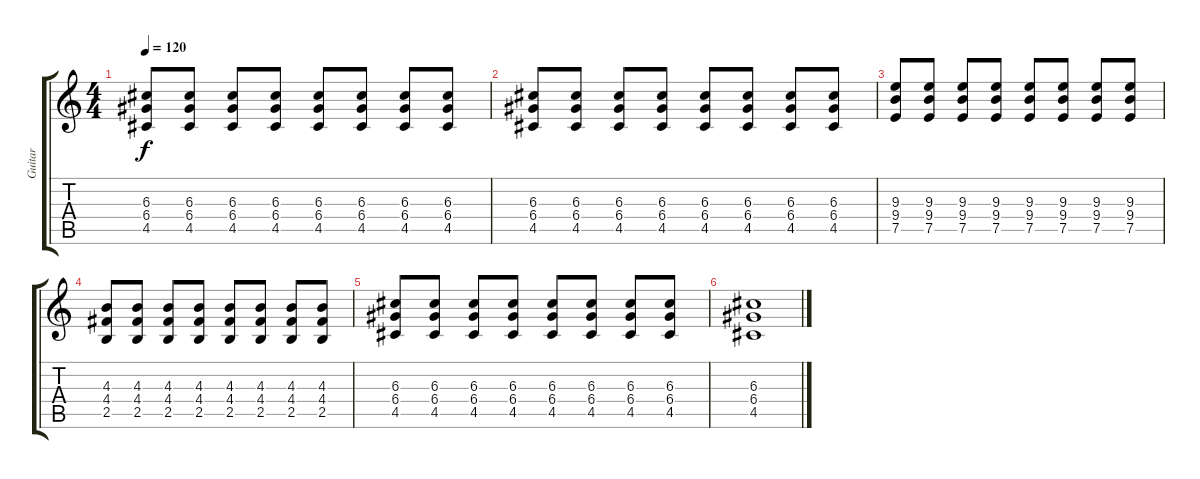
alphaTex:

\track ("Guitar" "Guitar") {instrument distortionguitar}
\staff {score tabs}
\tuning (E4 B3 G3 D3 A2 E2) {hide}
\ts (4 4)
\tempo 120
\clef g2
\ks c
(6.3 6.4 4.5).8{dy f} (6.3 6.4 4.5).8 (6.3 6.4 4.5).8 (6.3 6.4 4.5).8 (6.3 6.4 4.5).8 (6.3 6.4 4.5).8 (6.3 6.4 4.5).8 (6.3 6.4 4.5).8 |
(6.3 6.4 4.5).8 (6.3 6.4 4.5).8 (6.3 6.4 4.5).8 (6.3 6.4 4.5).8 (6.3 6.4 4.5).8 (6.3 6.4 4.5).8 (6.3 6.4 4.5).8 (6.3 6.4 4.5).8 |
(9.3 9.4 7.5).8 (9.3 9.4 7.5).8 (9.3 9.4 7.5).8 (9.3 9.4 7.5).8 (9.3 9.4 7.5).8 (9.3 9.4 7.5).8 (9.3 9.4 7.5).8 (9.3 9.4 7.5).8 |
(4.3 4.4 2.5).8 (4.3 4.4 2.5).8 (4.3 4.4 2.5).8 (4.3 4.4 2.5).8 (4.3 4.4 2.5).8 (4.3 4.4 2.5).8 (4.3 4.4 2.5).8 (4.3 4.4 2.5).8 |
(6.3 6.4 4.5).8 (6.3 6.4 4.5).8 (6.3 6.4 4.5).8 (6.3 6.4 4.5).8 (6.3 6.4 4.5).8 (6.3 6.4 4.5).8 (6.3 6.4 4.5).8 (6.3 6.4 4.5).8 |
(6.3 6.4 4.5).1
